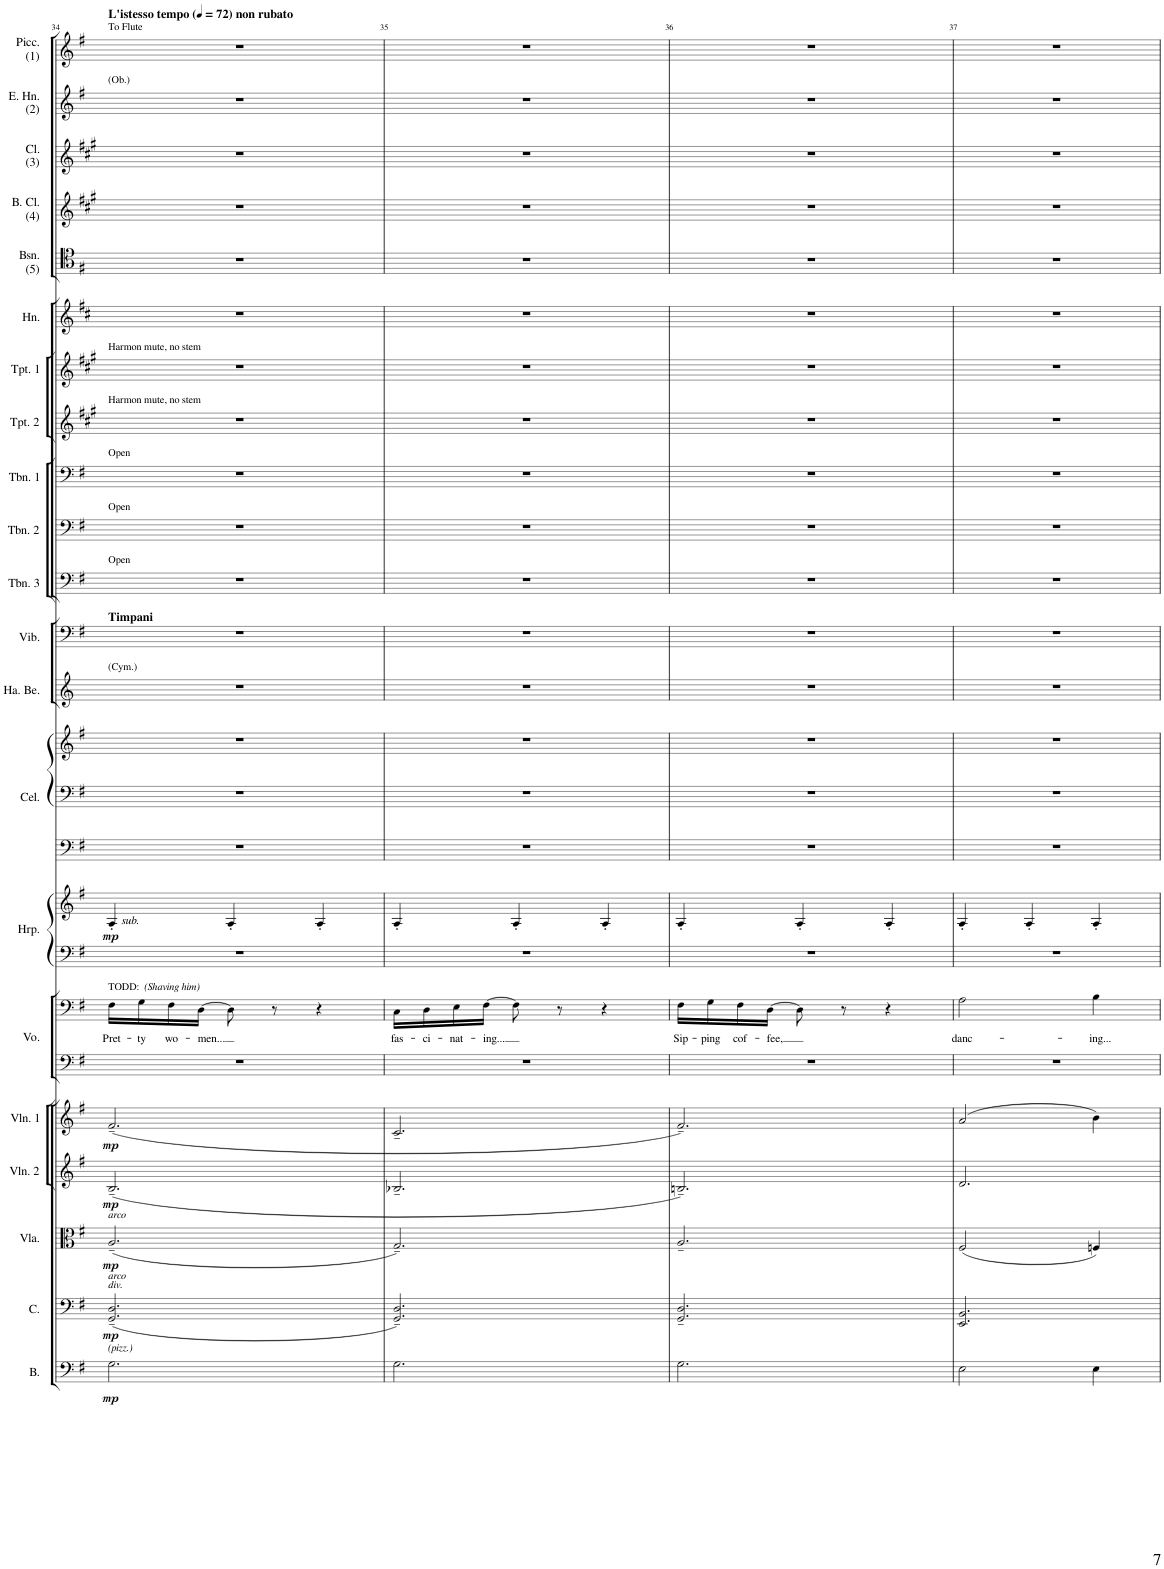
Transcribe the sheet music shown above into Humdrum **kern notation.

**kern	**dynam	**kern	**dynam	**kern	**dynam	**kern	**dynam	**kern	**dynam	**kern	**kern	**text	**kern	**kern	**dynam	**kern	**kern	**kern	**kern	**kern	**kern	**kern	**kern	**kern	**kern	**kern	**kern	**kern	**kern	**kern	**kern
*part21	*part21	*part20	*part20	*part19	*part19	*part18	*part18	*part17	*part17	*part16	*part16	*part16	*part15	*part15	*part15	*part14	*part14	*part14	*part13	*part12	*part11	*part10	*part9	*part8	*part7	*part6	*part5	*part4	*part3	*part2	*part1
*staff25	*staff25	*staff24	*staff24	*staff23	*staff23	*staff22	*staff22	*staff21	*staff21	*staff20	*staff19	*staff19	*staff18	*staff17	*staff17/18	*staff16	*staff15	*staff14	*staff13	*staff12	*staff11	*staff10	*staff9	*staff8	*staff7	*staff6	*staff5	*staff4	*staff3	*staff2	*staff1
*I"Bass	*	*I"Cello	*	*I"Viola	*	*I"Violin 2	*	*I"Violin 1	*	*I"Voice	*	*	*I"Harp	*	*	*I"Celesta	*	*	*I"Hand Bells	*I"Vibraphone	*I"Trombone 3	*I"Trombone 2	*I"Trombone 1	*I"Trumpet 2	*I"Trumpet 1	*I"Horn	*I"Bassoon (5)	*I"Bass Clarinet (4)	*I"Clarinet (3)	*I"English Horn (2)	*I"Piccolo (1)
*I'B.	*	*I'C.	*	*I'Vla.	*	*I'Vln. 2	*	*I'Vln. 1	*	*I'Vo.	*	*	*I'Hrp.	*	*	*I'Cel.	*	*	*I'Ha. Be.	*I'Vib.	*I'Tbn. 3	*I'Tbn. 2	*I'Tbn. 1	*I'Tpt. 2	*I'Tpt. 1	*I'Hn.	*I'Bsn. (5)	*I'B. Cl. (4)	*I'Cl. (3)	*I'E. Hn. (2)	*I'Picc. (1)
!!LO:PB:g=z
*clefF4	*	*clefF4	*	*clefC3	*	*clefG2	*	*clefG2	*	*clefF4	*clefF4	*	*clefF4	*clefG2	*	*clefF4	*clefF4	*clefG2	*clefG2	*clefF4	*clefF4	*clefF4	*clefF4	*clefG2	*clefG2	*clefG2	*clefC4	*clefG2	*clefG2	*clefG2	*clefG2
*Trd7c12	*	*	*	*	*	*	*	*	*	*	*	*	*	*	*	*Trd-7c-12	*Trd-7c-12	*Trd-7c-12	*	*	*	*	*	*Trd1c2	*Trd1c2	*Trd4c7	*	*Trd8c14	*Trd1c2	*Trd4c7	*Trd-7c-12
*k[f#]	*	*k[f#]	*	*k[f#]	*	*k[f#]	*	*k[f#]	*	*k[f#]	*k[f#]	*	*k[f#]	*k[f#]	*	*k[f#]	*k[f#]	*k[f#]	*k[]	*k[f#]	*k[f#]	*k[f#]	*k[f#]	*k[f#c#g#]	*k[f#c#g#]	*k[f#c#]	*k[f#]	*k[f#c#g#]	*k[f#c#g#]	*k[f#]	*k[f#]
*M3/4	*	*M3/4	*	*M3/4	*	*M3/4	*	*M3/4	*	*M3/4	*M3/4	*	*M3/4	*M3/4	*	*M3/4	*M3/4	*M3/4	*M3/4	*M3/4	*M3/4	*M3/4	*M3/4	*M3/4	*M3/4	*M3/4	*M3/4	*M3/4	*M3/4	*M3/4	*M3/4
*MM72	*	*MM72	*	*MM72	*	*MM72	*	*MM72	*	*MM72	*MM72	*	*MM72	*MM72	*	*MM72	*MM72	*MM72	*MM72	*MM72	*MM72	*MM72	*MM72	*MM72	*MM72	*MM72	*MM72	*MM72	*MM72	*MM72	*MM72
=34	=34	=34	=34	=34	=34	=34	=34	=34	=34	=34	=34	=34	=34	=34	=34	=34	=34	=34	=34	=34	=34	=34	=34	=34	=34	=34	=34	=34	=34	=34	=34
!	!	!	!	!	!	!	!	!	!	!	!	!	!	!	!	!	!	!	!	!	!	!	!	!	!	!	!	!	!	!	!LO:TX:a:t=To Flute
!	!	!	!	!	!	!	!	!	!	!	!	!	!	!	!	!	!	!	!	!	!	!	!	!	!	!	!	!	!	!	!LO:TX:a:B:t=L'istesso tempo
!	!	!	!	!	!	!	!	!	!	!	!	!	!	!	!	!	!	!	!	!	!	!	!	!	!	!	!	!	!	!	!LO:TX:a:B:t=non rubato
!	!	!	!	!	!	!	!	!	!	!	!	!	!	!	!	!	!	!	!	!	!	!	!	!	!	!	!	!	!	!LO:TX:a:t=(Ob.)	!
!	!	!	!	!	!	!	!	!	!	!	!	!	!	!	!	!	!	!	!	!	!	!	!	!	!LO:TX:a:t=Harmon mute, no stem	!	!	!	!	!	!
!	!	!	!	!	!	!	!	!	!	!	!	!	!	!	!	!	!	!	!	!	!	!	!	!LO:TX:a:t=Harmon mute, no stem	!	!	!	!	!	!	!
!	!	!	!	!	!	!	!	!	!	!	!	!	!	!	!	!	!	!	!	!	!	!	!LO:TX:a:t=Open	!	!	!	!	!	!	!	!
!	!	!	!	!	!	!	!	!	!	!	!	!	!	!	!	!	!	!	!	!	!	!LO:TX:a:t=Open	!	!	!	!	!	!	!	!	!
!	!	!	!	!	!	!	!	!	!	!	!	!	!	!	!	!	!	!	!	!	!LO:TX:a:t=Open	!	!	!	!	!	!	!	!	!	!
!	!	!	!	!	!	!	!	!	!	!	!	!	!	!	!	!	!	!	!	!LO:TX:a:B:t=Timpani	!	!	!	!	!	!	!	!	!	!	!
!	!	!	!	!	!	!	!	!	!	!	!	!	!	!	!	!	!	!	!LO:TX:a:t=(Cym.)	!	!	!	!	!	!	!	!	!	!	!	!
!	!	!	!	!	!	!	!	!	!	!	!	!	!	!LO:TX:b:i:t=sub.	!	!	!	!	!	!	!	!	!	!	!	!	!	!	!	!	!
!	!	!	!	!	!	!	!	!	!	!	!LO:TX:a:t=TODD&colon;	!	!	!	!	!	!	!	!	!	!	!	!	!	!	!	!	!	!	!	!
!	!	!	!	!	!	!	!	!	!	!	!LO:TX:a:i:t=(Shaving him)	!	!	!	!	!	!	!	!	!	!	!	!	!	!	!	!	!	!	!	!
!	!	!	!	!LO:TX:a:i:t=arco	!	!	!	!	!	!	!	!	!	!	!	!	!	!	!	!	!	!	!	!	!	!	!	!	!	!	!
!	!	!LO:TX:a:i:t=div.	!	!	!	!	!	!	!	!	!	!	!	!	!	!	!	!	!	!	!	!	!	!	!	!	!	!	!	!	!
!	!	!LO:TX:a:i:t=arco	!	!	!	!	!	!	!	!	!	!	!	!	!	!	!	!	!	!	!	!	!	!	!	!	!	!	!	!	!
!LO:TX:a:i:t=(pizz.)	!	!	!	!	!	!	!	!	!	!	!	!	!	!	!	!	!	!	!	!	!	!	!	!	!	!	!	!	!	!	!
!	!LO:DY:b	!	!LO:DY:b	!	!LO:DY:b	!	!LO:DY:b	!	!LO:DY:b	!	!	!LO:LY:b	!	!	!LO:DY:b	!	!	!	!	!	!	!	!	!	!	!	!	!	!	!	!
2.G\	mp	(2.GG/~ 2.D/~	mp	(2.A~/	mp	(2.B~/	mp	(2.f#~/	mp	2.r	16F#\LL	Pret-	2.r	4A'/	mp	2.r	2.r	2.r	2.r	2.r	2.r	2.r	2.r	2.r	2.r	2.r	2.r	2.r	2.r	2.r	2.r
!	!	!	!	!	!	!	!	!	!	!	!	!LO:LY:b	!	!	!	!	!	!	!	!	!	!	!	!	!	!	!	!	!	!	!
.	.	.	.	.	.	.	.	.	.	.	16G\	-ty	.	.	.	.	.	.	.	.	.	.	.	.	.	.	.	.	.	.	.
!	!	!	!	!	!	!	!	!	!	!	!	!LO:LY:b	!	!	!	!	!	!	!	!	!	!	!	!	!	!	!	!	!	!	!
.	.	.	.	.	.	.	.	.	.	.	16F#\	wo-	.	.	.	.	.	.	.	.	.	.	.	.	.	.	.	.	.	.	.
!	!	!	!	!	!	!	!	!	!	!	!	!LO:LY:b	!	!	!	!	!	!	!	!	!	!	!	!	!	!	!	!	!	!	!
.	.	.	.	.	.	.	.	.	.	.	[16D\JJ	-men...	.	.	.	.	.	.	.	.	.	.	.	.	.	.	.	.	.	.	.
.	.	.	.	.	.	.	.	.	.	.	8D\]	.	.	4A'/	.	.	.	.	.	.	.	.	.	.	.	.	.	.	.	.	.
.	.	.	.	.	.	.	.	.	.	.	8r	.	.	.	.	.	.	.	.	.	.	.	.	.	.	.	.	.	.	.	.
.	.	.	.	.	.	.	.	.	.	.	4r	.	.	4A'/	.	.	.	.	.	.	.	.	.	.	.	.	.	.	.	.	.
=35	=35	=35	=35	=35	=35	=35	=35	=35	=35	=35	=35	=35	=35	=35	=35	=35	=35	=35	=35	=35	=35	=35	=35	=35	=35	=35	=35	=35	=35	=35	=35
!	!	!	!	!	!	!	!	!	!	!	!	!LO:LY:b	!	!	!	!	!	!	!	!	!	!	!	!	!	!	!	!	!	!	!
2.G\	.	2.GG/~ 2.D/~)	.	2.G~/)	.	2.B-X~/	.	2.c~/	.	2.r	16C\LL	fas-	2.r	4A'/	.	2.r	2.r	2.r	2.r	2.r	2.r	2.r	2.r	2.r	2.r	2.r	2.r	2.r	2.r	2.r	2.r
!	!	!	!	!	!	!	!	!	!	!	!	!LO:LY:b	!	!	!	!	!	!	!	!	!	!	!	!	!	!	!	!	!	!	!
.	.	.	.	.	.	.	.	.	.	.	16D\	-ci-	.	.	.	.	.	.	.	.	.	.	.	.	.	.	.	.	.	.	.
!	!	!	!	!	!	!	!	!	!	!	!	!LO:LY:b	!	!	!	!	!	!	!	!	!	!	!	!	!	!	!	!	!	!	!
.	.	.	.	.	.	.	.	.	.	.	16E\	-nat-	.	.	.	.	.	.	.	.	.	.	.	.	.	.	.	.	.	.	.
!	!	!	!	!	!	!	!	!	!	!	!	!LO:LY:b	!	!	!	!	!	!	!	!	!	!	!	!	!	!	!	!	!	!	!
.	.	.	.	.	.	.	.	.	.	.	[16F#\JJ	-ing...	.	.	.	.	.	.	.	.	.	.	.	.	.	.	.	.	.	.	.
.	.	.	.	.	.	.	.	.	.	.	8F#\]	.	.	4A'/	.	.	.	.	.	.	.	.	.	.	.	.	.	.	.	.	.
.	.	.	.	.	.	.	.	.	.	.	8r	.	.	.	.	.	.	.	.	.	.	.	.	.	.	.	.	.	.	.	.
.	.	.	.	.	.	.	.	.	.	.	4r	.	.	4A'/	.	.	.	.	.	.	.	.	.	.	.	.	.	.	.	.	.
=36	=36	=36	=36	=36	=36	=36	=36	=36	=36	=36	=36	=36	=36	=36	=36	=36	=36	=36	=36	=36	=36	=36	=36	=36	=36	=36	=36	=36	=36	=36	=36
!	!	!	!	!	!	!	!	!	!	!	!	!LO:LY:b	!	!	!	!	!	!	!	!	!	!	!	!	!	!	!	!	!	!	!
2.G\	.	2.GG/~ 2.D/~	.	2.A~/	.	2.Bn~/)	.	2.f#~/)	.	2.r	16F#\LL	Sip-	2.r	4A'/	.	2.r	2.r	2.r	2.r	2.r	2.r	2.r	2.r	2.r	2.r	2.r	2.r	2.r	2.r	2.r	2.r
!	!	!	!	!	!	!	!	!	!	!	!	!LO:LY:b	!	!	!	!	!	!	!	!	!	!	!	!	!	!	!	!	!	!	!
.	.	.	.	.	.	.	.	.	.	.	16G\	-ping	.	.	.	.	.	.	.	.	.	.	.	.	.	.	.	.	.	.	.
!	!	!	!	!	!	!	!	!	!	!	!	!LO:LY:b	!	!	!	!	!	!	!	!	!	!	!	!	!	!	!	!	!	!	!
.	.	.	.	.	.	.	.	.	.	.	16F#\	cof-	.	.	.	.	.	.	.	.	.	.	.	.	.	.	.	.	.	.	.
!	!	!	!	!	!	!	!	!	!	!	!	!LO:LY:b	!	!	!	!	!	!	!	!	!	!	!	!	!	!	!	!	!	!	!
.	.	.	.	.	.	.	.	.	.	.	[16D\JJ	-fee,	.	.	.	.	.	.	.	.	.	.	.	.	.	.	.	.	.	.	.
.	.	.	.	.	.	.	.	.	.	.	8D\]	.	.	4A'/	.	.	.	.	.	.	.	.	.	.	.	.	.	.	.	.	.
.	.	.	.	.	.	.	.	.	.	.	8r	.	.	.	.	.	.	.	.	.	.	.	.	.	.	.	.	.	.	.	.
.	.	.	.	.	.	.	.	.	.	.	4r	.	.	4A'/	.	.	.	.	.	.	.	.	.	.	.	.	.	.	.	.	.
=37	=37	=37	=37	=37	=37	=37	=37	=37	=37	=37	=37	=37	=37	=37	=37	=37	=37	=37	=37	=37	=37	=37	=37	=37	=37	=37	=37	=37	=37	=37	=37
!	!	!	!	!	!	!	!	!	!	!	!	!LO:LY:b	!	!	!	!	!	!	!	!	!	!	!	!	!	!	!	!	!	!	!
2E\	.	2.EE/ 2.BB/	.	(2F#/	.	2.d/	.	(2a/	.	2.r	2A\	danc-	2.r	4A'/	.	2.r	2.r	2.r	2.r	2.r	2.r	2.r	2.r	2.r	2.r	2.r	2.r	2.r	2.r	2.r	2.r
.	.	.	.	.	.	.	.	.	.	.	.	.	.	4A'/	.	.	.	.	.	.	.	.	.	.	.	.	.	.	.	.	.
!	!	!	!	!	!	!	!	!	!	!	!	!LO:LY:b	!	!	!	!	!	!	!	!	!	!	!	!	!	!	!	!	!	!	!
4E\	.	.	.	4Fn/)	.	.	.	4b\)	.	.	4B\	-ing...	.	4A'/	.	.	.	.	.	.	.	.	.	.	.	.	.	.	.	.	.
=	=	=	=	=	=	=	=	=	=	=	=	=	=	=	=	=	=	=	=	=	=	=	=	=	=	=	=	=	=	=	=
*-	*-	*-	*-	*-	*-	*-	*-	*-	*-	*-	*-	*-	*-	*-	*-	*-	*-	*-	*-	*-	*-	*-	*-	*-	*-	*-	*-	*-	*-	*-	*-
